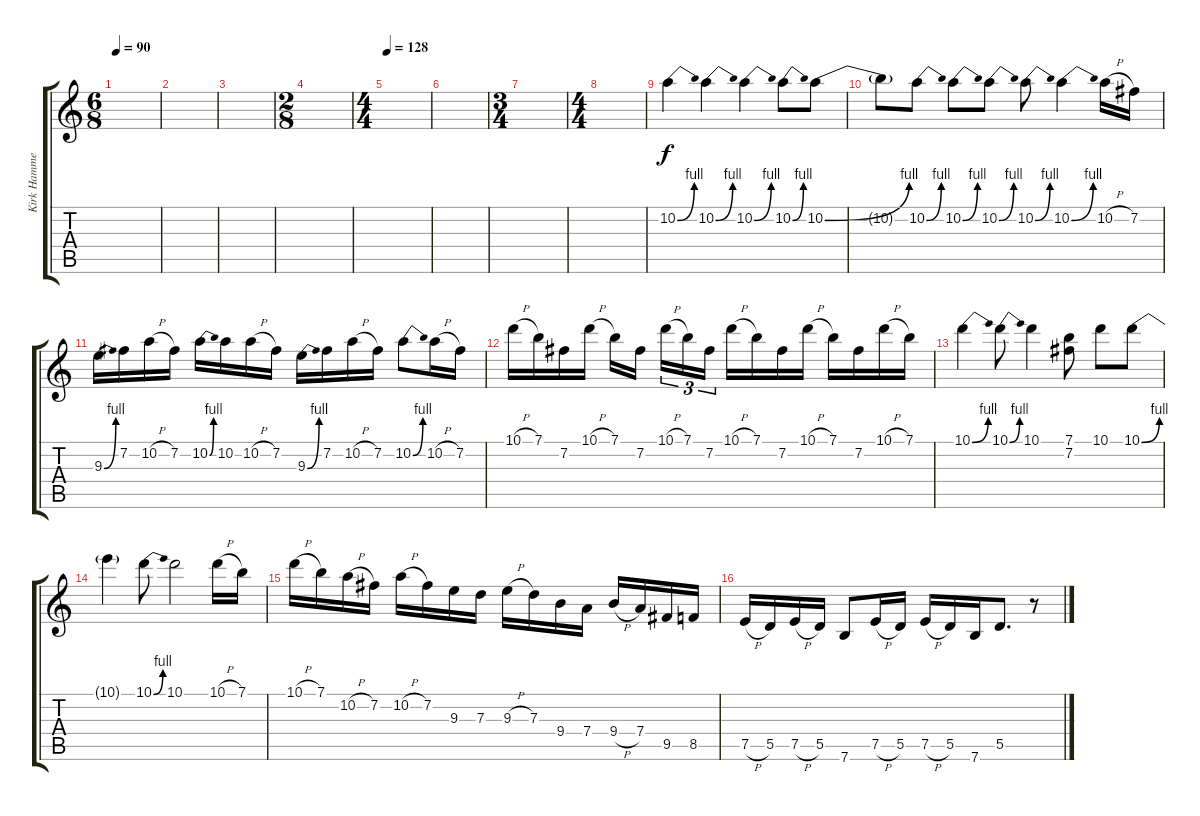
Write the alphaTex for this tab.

\track ("Kirk Hammett" "Kirk Hamme") {instrument distortionguitar}
\staff {score tabs}
\tuning (E4 B3 G3 D3 A2 E2) {hide}
\ts (6 8)
\tempo 90
\clef g2
\ks c
|
|
|
\ts (2 8)
|
\ts (4 4)
\tempo 128
|
|
\ts (3 4)
|
\ts (4 4)
|
10.2{be (bend 0 0 60 4)}.4 10.2{be (bend 0 0 60 4)}.4 10.2{be (bend 0 0 60 4)}.4 10.2{be (bend 0 0 60 4)}.8 10.2{be (bend 0 0 60 4)}.8 |
10.2{t}.8 10.2{be (bend 0 0 60 4)}.8 10.2{be (bend 0 0 60 4)}.8 10.2{be (bend 0 0 60 4)}.8 10.2{be (bend 0 0 60 4)}.8 10.2{be (bend 0 0 60 4)}.4 10.2{h}.16 7.2.16 |
9.3{be (bend 0 0 60 4)}.16 7.2.16 10.2{h}.16 7.2.16 10.2{be (bend 0 0 60 4)}.16 10.2.16 10.2{h}.16 7.2.16 9.3{be (bend 0 0 60 4)}.16 7.2.16 10.2{h}.16 7.2.16 10.2{be (bend 0 0 60 4)}.8 10.2{h}.16 7.2.16 |
10.1{h}.16 7.1.16 7.2.16 10.1{h}.16 7.1.16 7.2.16{beam splitsecondary} 10.1{h}.16{tu (3 2)} 7.1.16{tu (3 2)} 7.2.16{tu (3 2)} 10.1{h}.16 7.1.16 7.2.16 10.1{h}.16 7.1.16 7.2.16 10.1{h}.16 7.1.16 |
10.1{be (bend 0 0 60 4)}.4 10.1{be (bend 0 0 60 4)}.8 10.1.4 (7.1 7.2).8 10.1.8 10.1{be (bend 0 0 60 4)}.8 |
10.1{t}.4 10.1{be (bend 0 0 60 4)}.8 10.1.2 10.1{h}.16 7.1.16 |
10.1{h}.16 7.1.16 10.2{h}.16 7.2.16 10.2{h}.16 7.2.16 9.3.16 7.3.16 9.3{h}.16 7.3.16 9.4.16 7.4.16 9.4{h}.16 7.4.16 9.5.16 8.5.16 |
7.5{h}.16 5.5.16 7.5{h}.16 5.5.16 7.6.8 7.5{h}.16 5.5.16 7.5{h}.16 5.5.16 7.6.16 5.5.8{d} r.8
